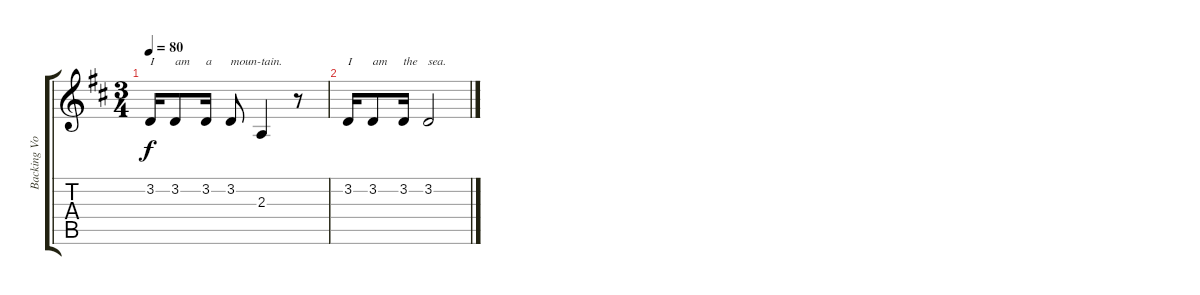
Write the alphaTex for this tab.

\track ("Backing Vocals - Ben Johnston" "Backing Vo") {instrument altosax}
\staff {score tabs}
\tuning (E4 B3 G3 D3 A2 E2) {hide}
\ts (3 4)
\tempo 80
\clef g2
\ks d
3.2.16{txt "I" dy f} 3.2.8{txt "am"} 3.2.16{txt "a"} 3.2.8{txt "moun-"} 2.3.4{txt "tain."} r.8 |
3.2.16{txt "I"} 3.2.8{txt "am"} 3.2.16{txt "the"} 3.2.2{txt "sea."}
